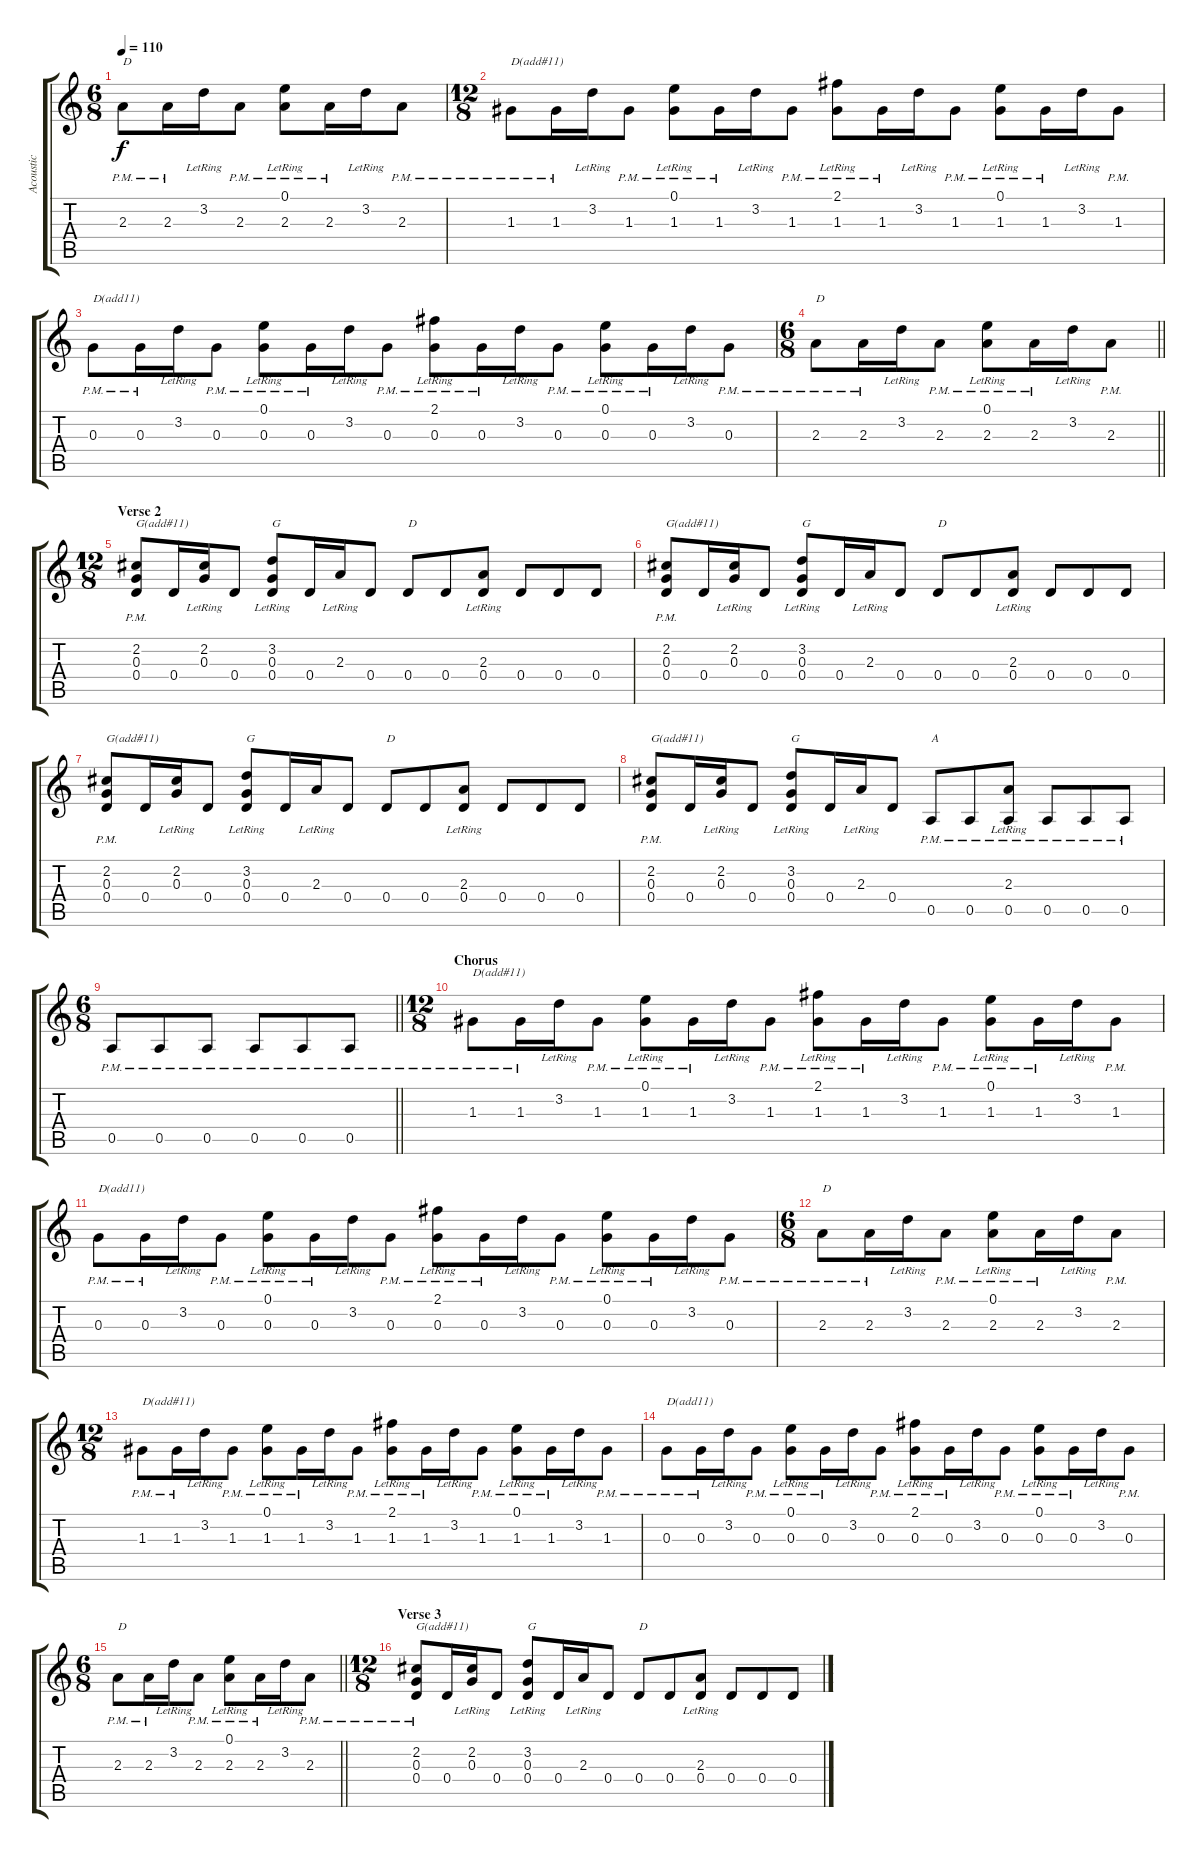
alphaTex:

\track ("Acoustic" "Acoustic") {instrument acousticguitarsteel}
\staff {score tabs}
\tuning (E4 B3 G3 D3 A2 E2) {hide}
\ts (6 8)
\tempo 110
\clef g2
\ks c
2.3{pm}.8{txt "D" dy f} 2.3{pm}.16 3.2{lr}.16 2.3{pm}.8 (0.1{lr} 2.3{pm}).8 2.3{pm}.16 3.2{lr}.16 2.3{pm}.8 |
\ts (12 8)
1.3{pm}.8{txt "D(add#11)"} 1.3{pm}.16 3.2{lr}.16 1.3{pm}.8 (0.1{lr} 1.3{pm}).8 1.3{pm}.16 3.2{lr}.16 1.3{pm}.8 (2.1{lr} 1.3{pm}).8 1.3{pm}.16 3.2{lr}.16 1.3{pm}.8 (0.1{lr} 1.3{pm}).8 1.3{pm}.16 3.2{lr}.16 1.3{pm}.8 |
0.3{pm}.8{txt "D(add11)"} 0.3{pm}.16 3.2{lr}.16 0.3{pm}.8 (0.1{lr} 0.3{pm}).8 0.3{pm}.16 3.2{lr}.16 0.3{pm}.8 (2.1{lr} 0.3{pm}).8 0.3{pm}.16 3.2{lr}.16 0.3{pm}.8 (0.1{lr} 0.3{pm}).8 0.3{pm}.16 3.2{lr}.16 0.3{pm}.8 |
\ts (6 8)
\barLineRight lightlight
2.3{pm}.8{txt "D"} 2.3{pm}.16 3.2{lr}.16 2.3{pm}.8 (0.1{lr} 2.3{pm}).8 2.3{pm}.16 3.2{lr}.16 2.3{pm}.8 |
\ts (12 8)
\section ("" "Verse 2")
(2.2 0.3{pm} 0.4).8{txt "G(add#11)"} 0.4.16 (2.2{lr} 0.3).16 0.4.8 (3.2{lr} 0.3 0.4).8{txt "G"} 0.4.16 2.3{lr}.16 0.4.8 0.4.8{txt "D"} 0.4.8 (2.3{lr} 0.4).8 0.4.8 0.4.8 0.4.8 |
(2.2 0.3{pm} 0.4).8{txt "G(add#11)"} 0.4.16 (2.2{lr} 0.3).16 0.4.8 (3.2{lr} 0.3 0.4).8{txt "G"} 0.4.16 2.3{lr}.16 0.4.8 0.4.8{txt "D"} 0.4.8 (2.3{lr} 0.4).8 0.4.8 0.4.8 0.4.8 |
(2.2 0.3{pm} 0.4).8{txt "G(add#11)"} 0.4.16 (2.2{lr} 0.3).16 0.4.8 (3.2{lr} 0.3 0.4).8{txt "G"} 0.4.16 2.3{lr}.16 0.4.8 0.4.8{txt "D"} 0.4.8 (2.3{lr} 0.4).8 0.4.8 0.4.8 0.4.8 |
(2.2 0.3{pm} 0.4).8{txt "G(add#11)"} 0.4.16 (2.2{lr} 0.3).16 0.4.8 (3.2{lr} 0.3 0.4).8{txt "G"} 0.4.16 2.3{lr}.16 0.4.8 0.5{pm}.8{txt "A"} 0.5{pm}.8 (2.3{lr} 0.5{pm}).8 0.5{pm}.8 0.5{pm}.8 0.5{pm}.8 |
\ts (6 8)
\barLineRight lightlight
0.5{pm}.8 0.5{pm}.8 0.5{pm}.8 0.5{pm}.8 0.5{pm}.8 0.5{pm}.8 |
\ts (12 8)
\section ("" "Chorus")
1.3{pm}.8{txt "D(add#11)"} 1.3{pm}.16 3.2{lr}.16 1.3{pm}.8 (0.1{lr} 1.3{pm}).8 1.3{pm}.16 3.2{lr}.16 1.3{pm}.8 (2.1{lr} 1.3{pm}).8 1.3{pm}.16 3.2{lr}.16 1.3{pm}.8 (0.1{lr} 1.3{pm}).8 1.3{pm}.16 3.2{lr}.16 1.3{pm}.8 |
0.3{pm}.8{txt "D(add11)"} 0.3{pm}.16 3.2{lr}.16 0.3{pm}.8 (0.1{lr} 0.3{pm}).8 0.3{pm}.16 3.2{lr}.16 0.3{pm}.8 (2.1{lr} 0.3{pm}).8 0.3{pm}.16 3.2{lr}.16 0.3{pm}.8 (0.1{lr} 0.3{pm}).8 0.3{pm}.16 3.2{lr}.16 0.3{pm}.8 |
\ts (6 8)
2.3{pm}.8{txt "D"} 2.3{pm}.16 3.2{lr}.16 2.3{pm}.8 (0.1{lr} 2.3{pm}).8 2.3{pm}.16 3.2{lr}.16 2.3{pm}.8 |
\ts (12 8)
1.3{pm}.8{txt "D(add#11)"} 1.3{pm}.16 3.2{lr}.16 1.3{pm}.8 (0.1{lr} 1.3{pm}).8 1.3{pm}.16 3.2{lr}.16 1.3{pm}.8 (2.1{lr} 1.3{pm}).8 1.3{pm}.16 3.2{lr}.16 1.3{pm}.8 (0.1{lr} 1.3{pm}).8 1.3{pm}.16 3.2{lr}.16 1.3{pm}.8 |
0.3{pm}.8{txt "D(add11)"} 0.3{pm}.16 3.2{lr}.16 0.3{pm}.8 (0.1{lr} 0.3{pm}).8 0.3{pm}.16 3.2{lr}.16 0.3{pm}.8 (2.1{lr} 0.3{pm}).8 0.3{pm}.16 3.2{lr}.16 0.3{pm}.8 (0.1{lr} 0.3{pm}).8 0.3{pm}.16 3.2{lr}.16 0.3{pm}.8 |
\ts (6 8)
\barLineRight lightlight
2.3{pm}.8{txt "D"} 2.3{pm}.16 3.2{lr}.16 2.3{pm}.8 (0.1{lr} 2.3{pm}).8 2.3{pm}.16 3.2{lr}.16 2.3{pm}.8 |
\ts (12 8)
\section ("" "Verse 3")
(2.2 0.3{pm} 0.4).8{txt "G(add#11)"} 0.4.16 (2.2{lr} 0.3).16 0.4.8 (3.2{lr} 0.3 0.4).8{txt "G"} 0.4.16 2.3{lr}.16 0.4.8 0.4.8{txt "D"} 0.4.8 (2.3{lr} 0.4).8 0.4.8 0.4.8 0.4.8
